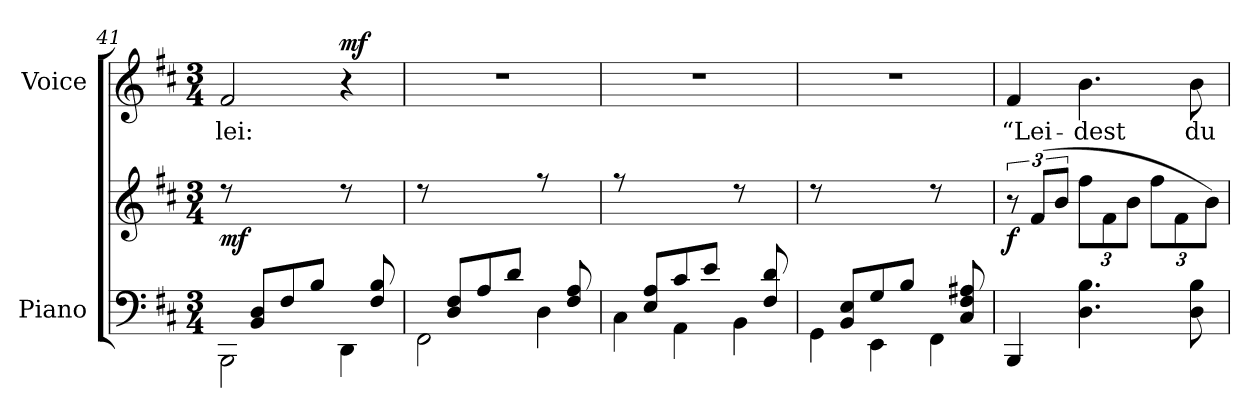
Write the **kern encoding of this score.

**kern	**kern	**dynam	**kern	**text	**dynam
*part2	*part2	*part2	*part1	*part1	*part1
*staff3	*staff2	*staff2/3	*staff1	*staff1	*staff1
*I"Piano	*	*	*I"Voice	*	*
*I'Pno	*	*	*	*	*
!!LO:PB:g=z
*clefF4	*clefG2	*	*clefG2	*	*
*k[f#c#]	*k[f#c#]	*	*k[f#c#]	*	*
*M3/4	*M3/4	*	*M3/4	*	*
=41	=41	=41	=41	=41	=41
*^	*	*	*	*	*
!	!	!	!LO:DY:b	!	!LO:LY:b	!
8ryy	2BBB\	8rdd	mf	2f#/	-lei:	.
8BB/ 8D/L	.	4.ryy	.	.	.	.
8F#/	.	.	.	.	.	.
8B/J	.	.	.	.	.	.
!	!	!	!	!	!	!LO:DY:a
8ryy	4DD\	8rdd	.	4r	.	mf
8F#/ 8B/	.	8ryy	.	.	.	.
=42	=42	=42	=42	=42	=42	=42
8ryy	2FF#\	8rdd	.	2.r	.	.
8D/ 8F#/L	.	4.ryy	.	.	.	.
8A/	.	.	.	.	.	.
8d/J	.	.	.	.	.	.
8ryy	4D\	8rff	.	.	.	.
8F#/ 8A/	.	8ryy	.	.	.	.
=43	=43	=43	=43	=43	=43	=43
8ryy	4C#\	8rff	.	2.r	.	.
8E/ 8A/L	.	4.ryy	.	.	.	.
8c#/	4AA\	.	.	.	.	.
8e/J	.	.	.	.	.	.
8ryy	4BB\	8rdd	.	.	.	.
8F#/ 8d/	.	8ryy	.	.	.	.
=44	=44	=44	=44	=44	=44	=44
8ryy	4GG\	8rdd	.	2.r	.	.
8BB/ 8E/L	.	4.ryy	.	.	.	.
8G/	4EE\	.	.	.	.	.
8B/J	.	.	.	.	.	.
8ryy	4FF#\	8rdd	.	.	.	.
8C#/ 8F#/ 8A#X/	.	8ryy	.	.	.	.
*v	*v	*	*	*	*	*
=45	=45	=45	=45	=45	=45
!	!	!LO:DY:b	!	!LO:LY:b	!
4BBB/	12r	f	4f#/	“Lei-	.
.	(>12f#/L	.	.	.	.
.	12b/J	.	.	.	.
*	*Xbrackettup	*	*	*	*
!	!	!	!	!LO:LY:b	!
4.D\ 4.B\	12ff#\L	.	4.b\	-dest	.
.	12f#\	.	.	.	.
.	12b\J	.	.	.	.
.	12ff#\L	.	.	.	.
.	12f#\	.	.	.	.
!	!	!	!	!LO:LY:b	!
8D\ 8B\	.	.	8b\	du	.
.	12b\J)	.	.	.	.
=	=	=	=	=	=
*-	*-	*-	*-	*-	*-
